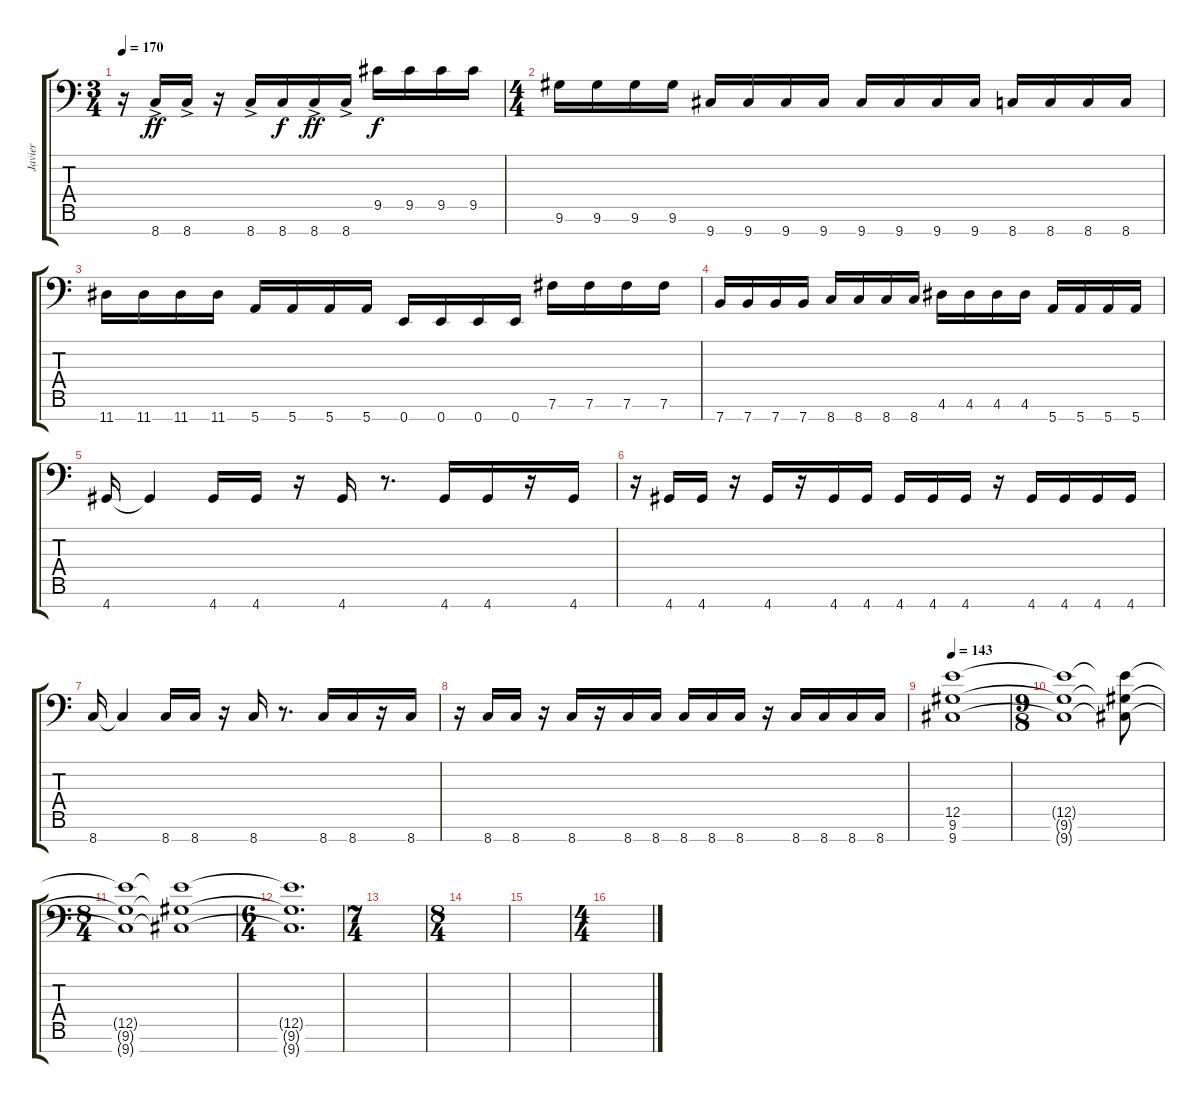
\track ("Javier" "Javier") {instrument distortionguitar}
\staff {score tabs}
\tuning (B3 G3 D3 A2 E2 B1 E1) {hide}
\ts (3 4)
\tempo 170
\clef f4
\ks c
r.16{dy ff} 8.7{ac}.16 8.7{ac}.16 r.16 8.7{ac}.16 8.7.16{dy f} 8.7{ac}.16{dy ff} 8.7{ac}.16 9.5.16{dy f} 9.5.16 9.5.16 9.5.16 |
\ts (4 4)
9.6.16 9.6.16 9.6.16 9.6.16 9.7.16 9.7.16 9.7.16 9.7.16 9.7.16 9.7.16 9.7.16 9.7.16 8.7.16 8.7.16 8.7.16 8.7.16 |
11.7.16 11.7.16 11.7.16 11.7.16 5.7.16 5.7.16 5.7.16 5.7.16 0.7.16 0.7.16 0.7.16 0.7.16 7.6.16 7.6.16 7.6.16 7.6.16 |
7.7.16 7.7.16 7.7.16 7.7.16 8.7.16 8.7.16 8.7.16 8.7.16 4.6.16 4.6.16 4.6.16 4.6.16 5.7.16 5.7.16 5.7.16 5.7.16 |
4.7.16 4.7{t}.4 4.7.16 4.7.16 r.16 4.7.16 r.8{d} 4.7.16 4.7.16 r.16 4.7.16 |
r.16 4.7.16 4.7.16 r.16 4.7.16 r.16 4.7.16 4.7.16 4.7.16 4.7.16 4.7.16 r.16 4.7.16 4.7.16 4.7.16 4.7.16 |
8.7.16 8.7{t}.4 8.7.16 8.7.16 r.16 8.7.16 r.8{d} 8.7.16 8.7.16 r.16 8.7.16 |
r.16 8.7.16 8.7.16 r.16 8.7.16 r.16 8.7.16 8.7.16 8.7.16 8.7.16 8.7.16 r.16 8.7.16 8.7.16 8.7.16 8.7.16 |
\tempo 143
(12.5 9.6 9.7).1{volume 5} |
\ts (9 8)
(12.5{t} 9.6{t} 9.7{t}).1 (12.5{t} 9.6{t} 9.7{t}).8 |
\ts (8 4)
(12.5{t} 9.6{t} 9.7{t}).1 (12.5{t} 9.6{t} 9.7{t}).1{volume 0} |
\ts (6 4)
(12.5{t} 9.6{t} 9.7{t}).1{d} |
\ts (7 4)
|
\ts (8 4)
|
|
\ts (4 4)
